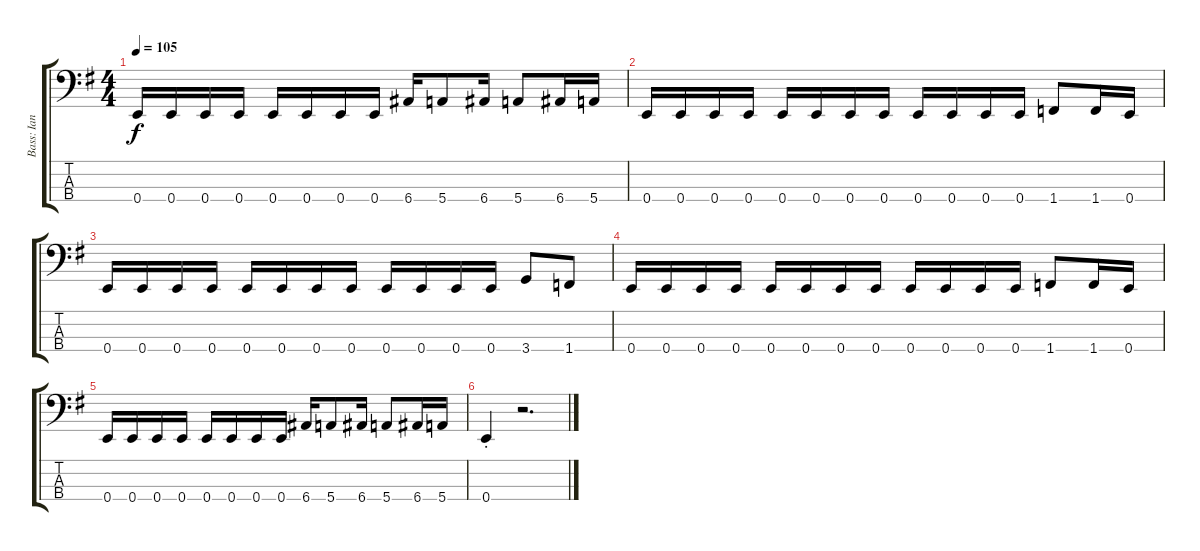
\track ("Bass: Ian" "Bass: Ian") {instrument electricbassfinger}
\staff {score tabs}
\tuning (G2 D2 A1 E1) {hide}
\ts (4 4)
\tempo 105
\clef f4
\ks g
0.4.16{dy f} 0.4.16 0.4.16 0.4.16 0.4.16 0.4.16 0.4.16 0.4.16 6.4.16 5.4.8 6.4.16 5.4.8 6.4.16 5.4.16 |
0.4.16 0.4.16 0.4.16 0.4.16 0.4.16 0.4.16 0.4.16 0.4.16 0.4.16 0.4.16 0.4.16 0.4.16 1.4.8 1.4.16 0.4.16 |
0.4.16 0.4.16 0.4.16 0.4.16 0.4.16 0.4.16 0.4.16 0.4.16 0.4.16 0.4.16 0.4.16 0.4.16 3.4.8 1.4.8 |
0.4.16 0.4.16 0.4.16 0.4.16 0.4.16 0.4.16 0.4.16 0.4.16 0.4.16 0.4.16 0.4.16 0.4.16 1.4.8 1.4.16 0.4.16 |
0.4.16 0.4.16 0.4.16 0.4.16 0.4.16 0.4.16 0.4.16 0.4.16 6.4.16 5.4.8 6.4.16 5.4.8 6.4.16 5.4.16 |
0.4{st}.4 r.2{d}
